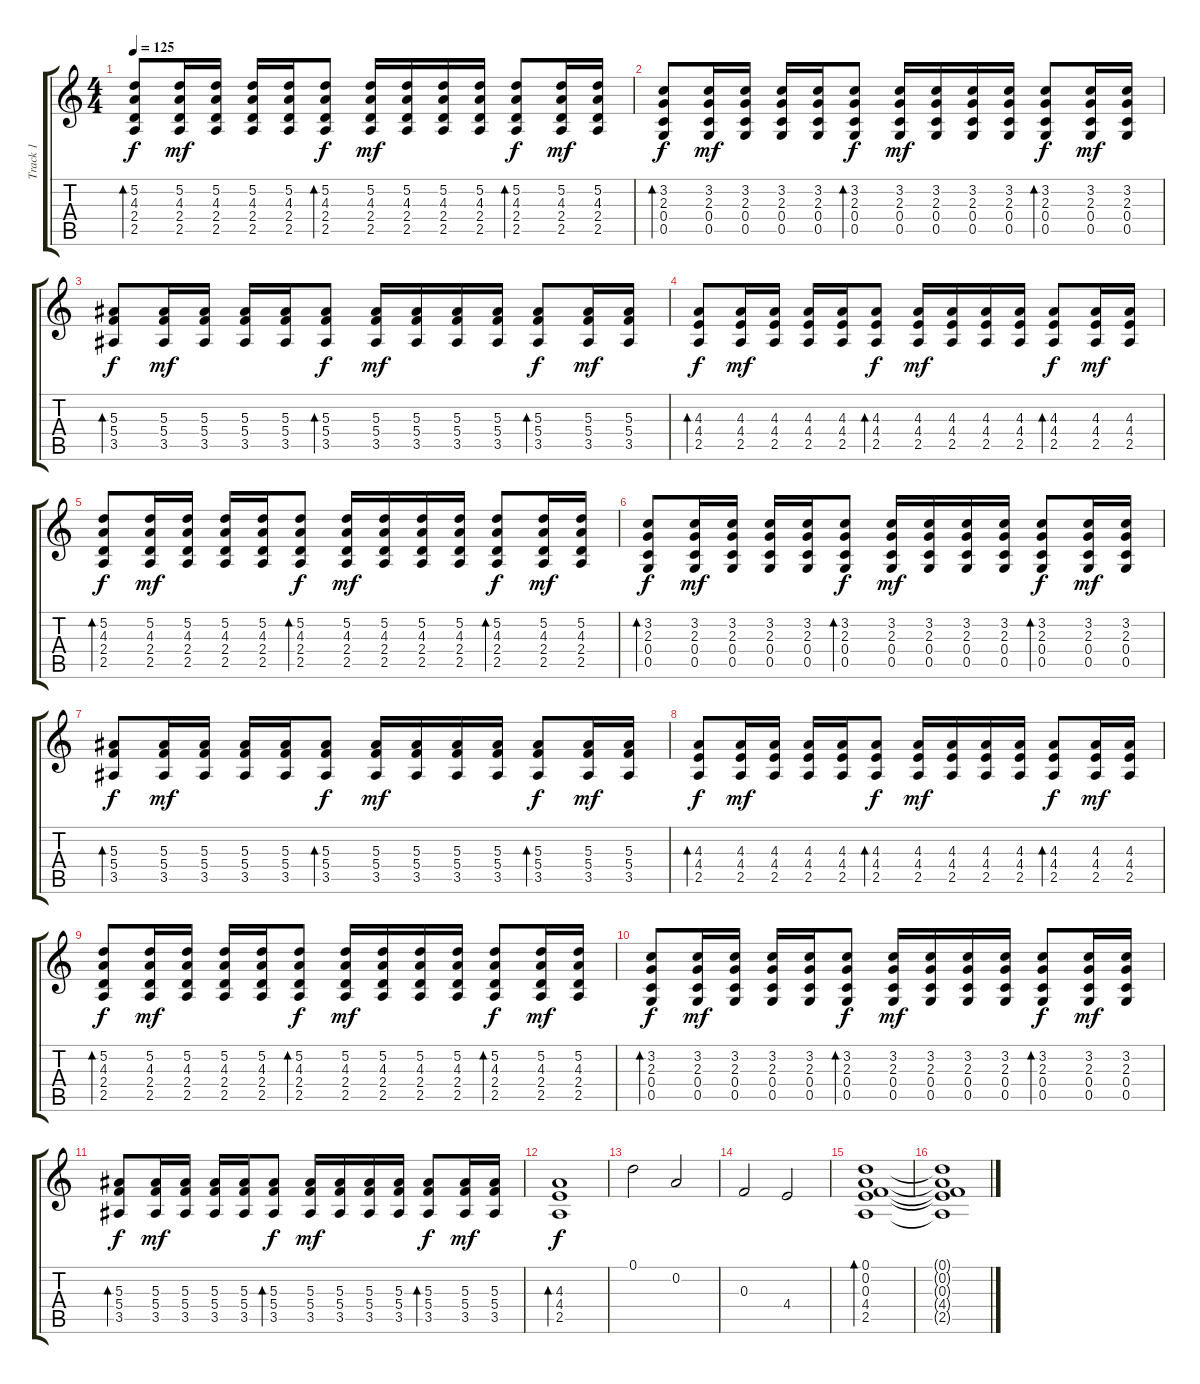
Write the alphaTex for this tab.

\track ("Track 1" "Track 1") {instrument electricguitarclean}
\staff {score tabs}
\tuning (D4 A3 F3 C3 G2 D2) {hide}
\ts (4 4)
\tempo 125
\clef g2
\ks c
(5.2 4.3 2.4 2.5).8{bd 60 dy f} (5.2 4.3 2.4 2.5).16{dy mf} (5.2 4.3 2.4 2.5).16 (5.2 4.3 2.4 2.5).16 (5.2 4.3 2.4 2.5).16 (5.2 4.3 2.4 2.5).8{bd 60 dy f} (5.2 4.3 2.4 2.5).16{dy mf} (5.2 4.3 2.4 2.5).16 (5.2 4.3 2.4 2.5).16 (5.2 4.3 2.4 2.5).16 (5.2 4.3 2.4 2.5).8{bd 60 dy f} (5.2 4.3 2.4 2.5).16{dy mf} (5.2 4.3 2.4 2.5).16 |
(3.2 2.3 0.4 0.5).8{bd 60 dy f} (3.2 2.3 0.4 0.5).16{dy mf} (3.2 2.3 0.4 0.5).16 (3.2 2.3 0.4 0.5).16 (3.2 2.3 0.4 0.5).16 (3.2 2.3 0.4 0.5).8{bd 60 dy f} (3.2 2.3 0.4 0.5).16{dy mf} (3.2 2.3 0.4 0.5).16 (3.2 2.3 0.4 0.5).16 (3.2 2.3 0.4 0.5).16 (3.2 2.3 0.4 0.5).8{bd 60 dy f} (3.2 2.3 0.4 0.5).16{dy mf} (3.2 2.3 0.4 0.5).16 |
(5.3 5.4 3.5).8{bd 60 dy f} (5.3 5.4 3.5).16{dy mf} (5.3 5.4 3.5).16 (5.3 5.4 3.5).16 (5.3 5.4 3.5).16 (5.3 5.4 3.5).8{bd 60 dy f} (5.3 5.4 3.5).16{dy mf} (5.3 5.4 3.5).16 (5.3 5.4 3.5).16 (5.3 5.4 3.5).16 (5.3 5.4 3.5).8{bd 60 dy f} (5.3 5.4 3.5).16{dy mf} (5.3 5.4 3.5).16 |
(4.3 4.4 2.5).8{bd 60 dy f} (4.3 4.4 2.5).16{dy mf} (4.3 4.4 2.5).16 (4.3 4.4 2.5).16 (4.3 4.4 2.5).16 (4.3 4.4 2.5).8{bd 60 dy f} (4.3 4.4 2.5).16{dy mf} (4.3 4.4 2.5).16 (4.3 4.4 2.5).16 (4.3 4.4 2.5).16 (4.3 4.4 2.5).8{bd 60 dy f} (4.3 4.4 2.5).16{dy mf} (4.3 4.4 2.5).16 |
(5.2 4.3 2.4 2.5).8{bd 60 dy f} (5.2 4.3 2.4 2.5).16{dy mf} (5.2 4.3 2.4 2.5).16 (5.2 4.3 2.4 2.5).16 (5.2 4.3 2.4 2.5).16 (5.2 4.3 2.4 2.5).8{bd 60 dy f} (5.2 4.3 2.4 2.5).16{dy mf} (5.2 4.3 2.4 2.5).16 (5.2 4.3 2.4 2.5).16 (5.2 4.3 2.4 2.5).16 (5.2 4.3 2.4 2.5).8{bd 60 dy f} (5.2 4.3 2.4 2.5).16{dy mf} (5.2 4.3 2.4 2.5).16 |
(3.2 2.3 0.4 0.5).8{bd 60 dy f} (3.2 2.3 0.4 0.5).16{dy mf} (3.2 2.3 0.4 0.5).16 (3.2 2.3 0.4 0.5).16 (3.2 2.3 0.4 0.5).16 (3.2 2.3 0.4 0.5).8{bd 60 dy f} (3.2 2.3 0.4 0.5).16{dy mf} (3.2 2.3 0.4 0.5).16 (3.2 2.3 0.4 0.5).16 (3.2 2.3 0.4 0.5).16 (3.2 2.3 0.4 0.5).8{bd 60 dy f} (3.2 2.3 0.4 0.5).16{dy mf} (3.2 2.3 0.4 0.5).16 |
(5.3 5.4 3.5).8{bd 60 dy f} (5.3 5.4 3.5).16{dy mf} (5.3 5.4 3.5).16 (5.3 5.4 3.5).16 (5.3 5.4 3.5).16 (5.3 5.4 3.5).8{bd 60 dy f} (5.3 5.4 3.5).16{dy mf} (5.3 5.4 3.5).16 (5.3 5.4 3.5).16 (5.3 5.4 3.5).16 (5.3 5.4 3.5).8{bd 60 dy f} (5.3 5.4 3.5).16{dy mf} (5.3 5.4 3.5).16 |
(4.3 4.4 2.5).8{bd 60 dy f} (4.3 4.4 2.5).16{dy mf} (4.3 4.4 2.5).16 (4.3 4.4 2.5).16 (4.3 4.4 2.5).16 (4.3 4.4 2.5).8{bd 60 dy f} (4.3 4.4 2.5).16{dy mf} (4.3 4.4 2.5).16 (4.3 4.4 2.5).16 (4.3 4.4 2.5).16 (4.3 4.4 2.5).8{bd 60 dy f} (4.3 4.4 2.5).16{dy mf} (4.3 4.4 2.5).16 |
(5.2 4.3 2.4 2.5).8{bd 60 dy f} (5.2 4.3 2.4 2.5).16{dy mf} (5.2 4.3 2.4 2.5).16 (5.2 4.3 2.4 2.5).16 (5.2 4.3 2.4 2.5).16 (5.2 4.3 2.4 2.5).8{bd 60 dy f} (5.2 4.3 2.4 2.5).16{dy mf} (5.2 4.3 2.4 2.5).16 (5.2 4.3 2.4 2.5).16 (5.2 4.3 2.4 2.5).16 (5.2 4.3 2.4 2.5).8{bd 60 dy f} (5.2 4.3 2.4 2.5).16{dy mf} (5.2 4.3 2.4 2.5).16 |
(3.2 2.3 0.4 0.5).8{bd 60 dy f} (3.2 2.3 0.4 0.5).16{dy mf} (3.2 2.3 0.4 0.5).16 (3.2 2.3 0.4 0.5).16 (3.2 2.3 0.4 0.5).16 (3.2 2.3 0.4 0.5).8{bd 60 dy f} (3.2 2.3 0.4 0.5).16{dy mf} (3.2 2.3 0.4 0.5).16 (3.2 2.3 0.4 0.5).16 (3.2 2.3 0.4 0.5).16 (3.2 2.3 0.4 0.5).8{bd 60 dy f} (3.2 2.3 0.4 0.5).16{dy mf} (3.2 2.3 0.4 0.5).16 |
(5.3 5.4 3.5).8{bd 60 dy f} (5.3 5.4 3.5).16{dy mf} (5.3 5.4 3.5).16 (5.3 5.4 3.5).16 (5.3 5.4 3.5).16 (5.3 5.4 3.5).8{bd 60 dy f} (5.3 5.4 3.5).16{dy mf} (5.3 5.4 3.5).16 (5.3 5.4 3.5).16 (5.3 5.4 3.5).16 (5.3 5.4 3.5).8{bd 60 dy f} (5.3 5.4 3.5).16{dy mf} (5.3 5.4 3.5).16 |
(4.3 4.4 2.5).1{bd 240 dy f} |
0.1.2 0.2.2 |
0.3.2 4.4.2 |
(0.1 0.2 0.3 4.4 2.5).1{bd 240} |
(0.1{t} 0.2{t} 0.3{t} 4.4{t} 2.5{t}).1
